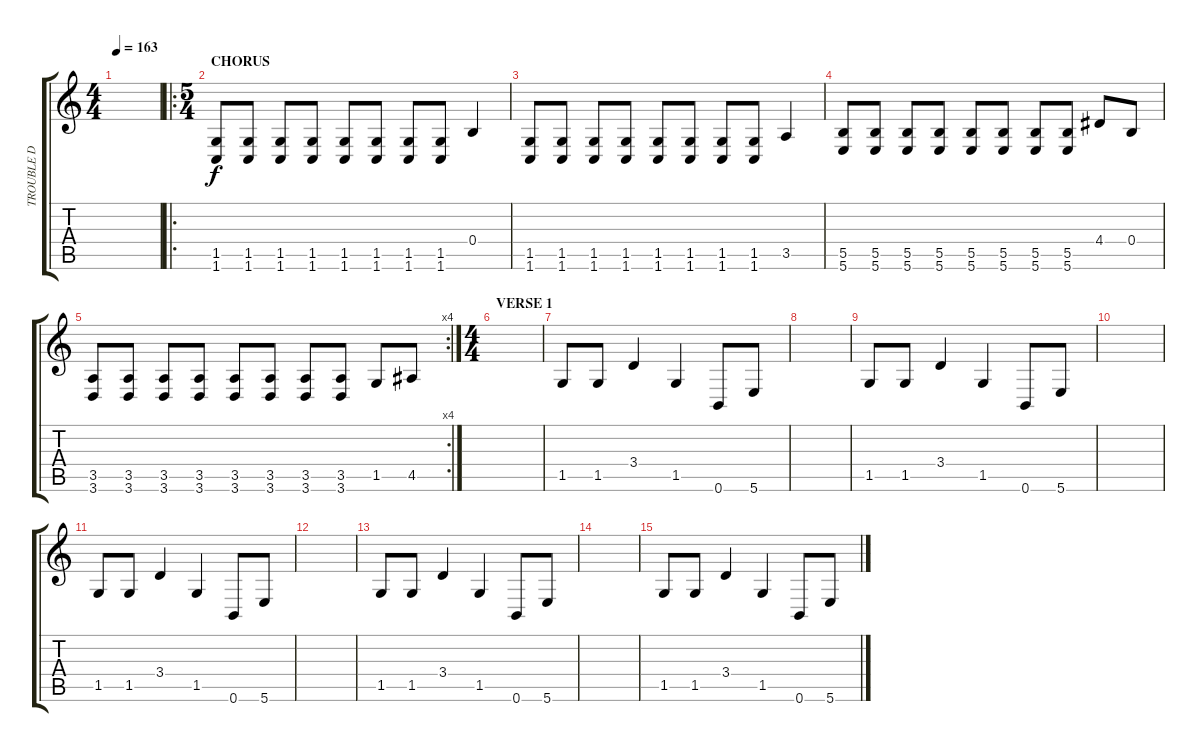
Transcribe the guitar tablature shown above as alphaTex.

\track ("TROUBLE D" "TROUBLE D") {instrument electricbassfinger}
\staff {score tabs}
\tuning (Db4 Ab3 E3 B2 Gb2 B1) {hide}
\ts (4 4)
\tempo 163
\clef g2
\ks c
|
\ro
\ts (5 4)
\section ("" "CHORUS")
(1.5 1.6).8 (1.5 1.6).8 (1.5 1.6).8 (1.5 1.6).8 (1.5 1.6).8 (1.5 1.6).8 (1.5 1.6).8 (1.5 1.6).8 0.4.4 |
(1.5 1.6).8 (1.5 1.6).8 (1.5 1.6).8 (1.5 1.6).8 (1.5 1.6).8 (1.5 1.6).8 (1.5 1.6).8 (1.5 1.6).8 3.5.4 |
(5.5 5.6).8 (5.5 5.6).8 (5.5 5.6).8 (5.5 5.6).8 (5.5 5.6).8 (5.5 5.6).8 (5.5 5.6).8 (5.5 5.6).8 4.4.8 0.4.8 |
\rc 4
(3.5 3.6).8 (3.5 3.6).8 (3.5 3.6).8 (3.5 3.6).8 (3.5 3.6).8 (3.5 3.6).8 (3.5 3.6).8 (3.5 3.6).8 1.5.8 4.5.8 |
\ts (4 4)
\section ("" "VERSE 1")
|
1.5.8 1.5.8 3.4.4 1.5.4 0.6.8 5.6.8 |
|
1.5.8 1.5.8 3.4.4 1.5.4 0.6.8 5.6.8 |
|
1.5.8 1.5.8 3.4.4 1.5.4 0.6.8 5.6.8 |
|
1.5.8 1.5.8 3.4.4 1.5.4 0.6.8 5.6.8 |
|
1.5.8 1.5.8 3.4.4 1.5.4 0.6.8 5.6.8
